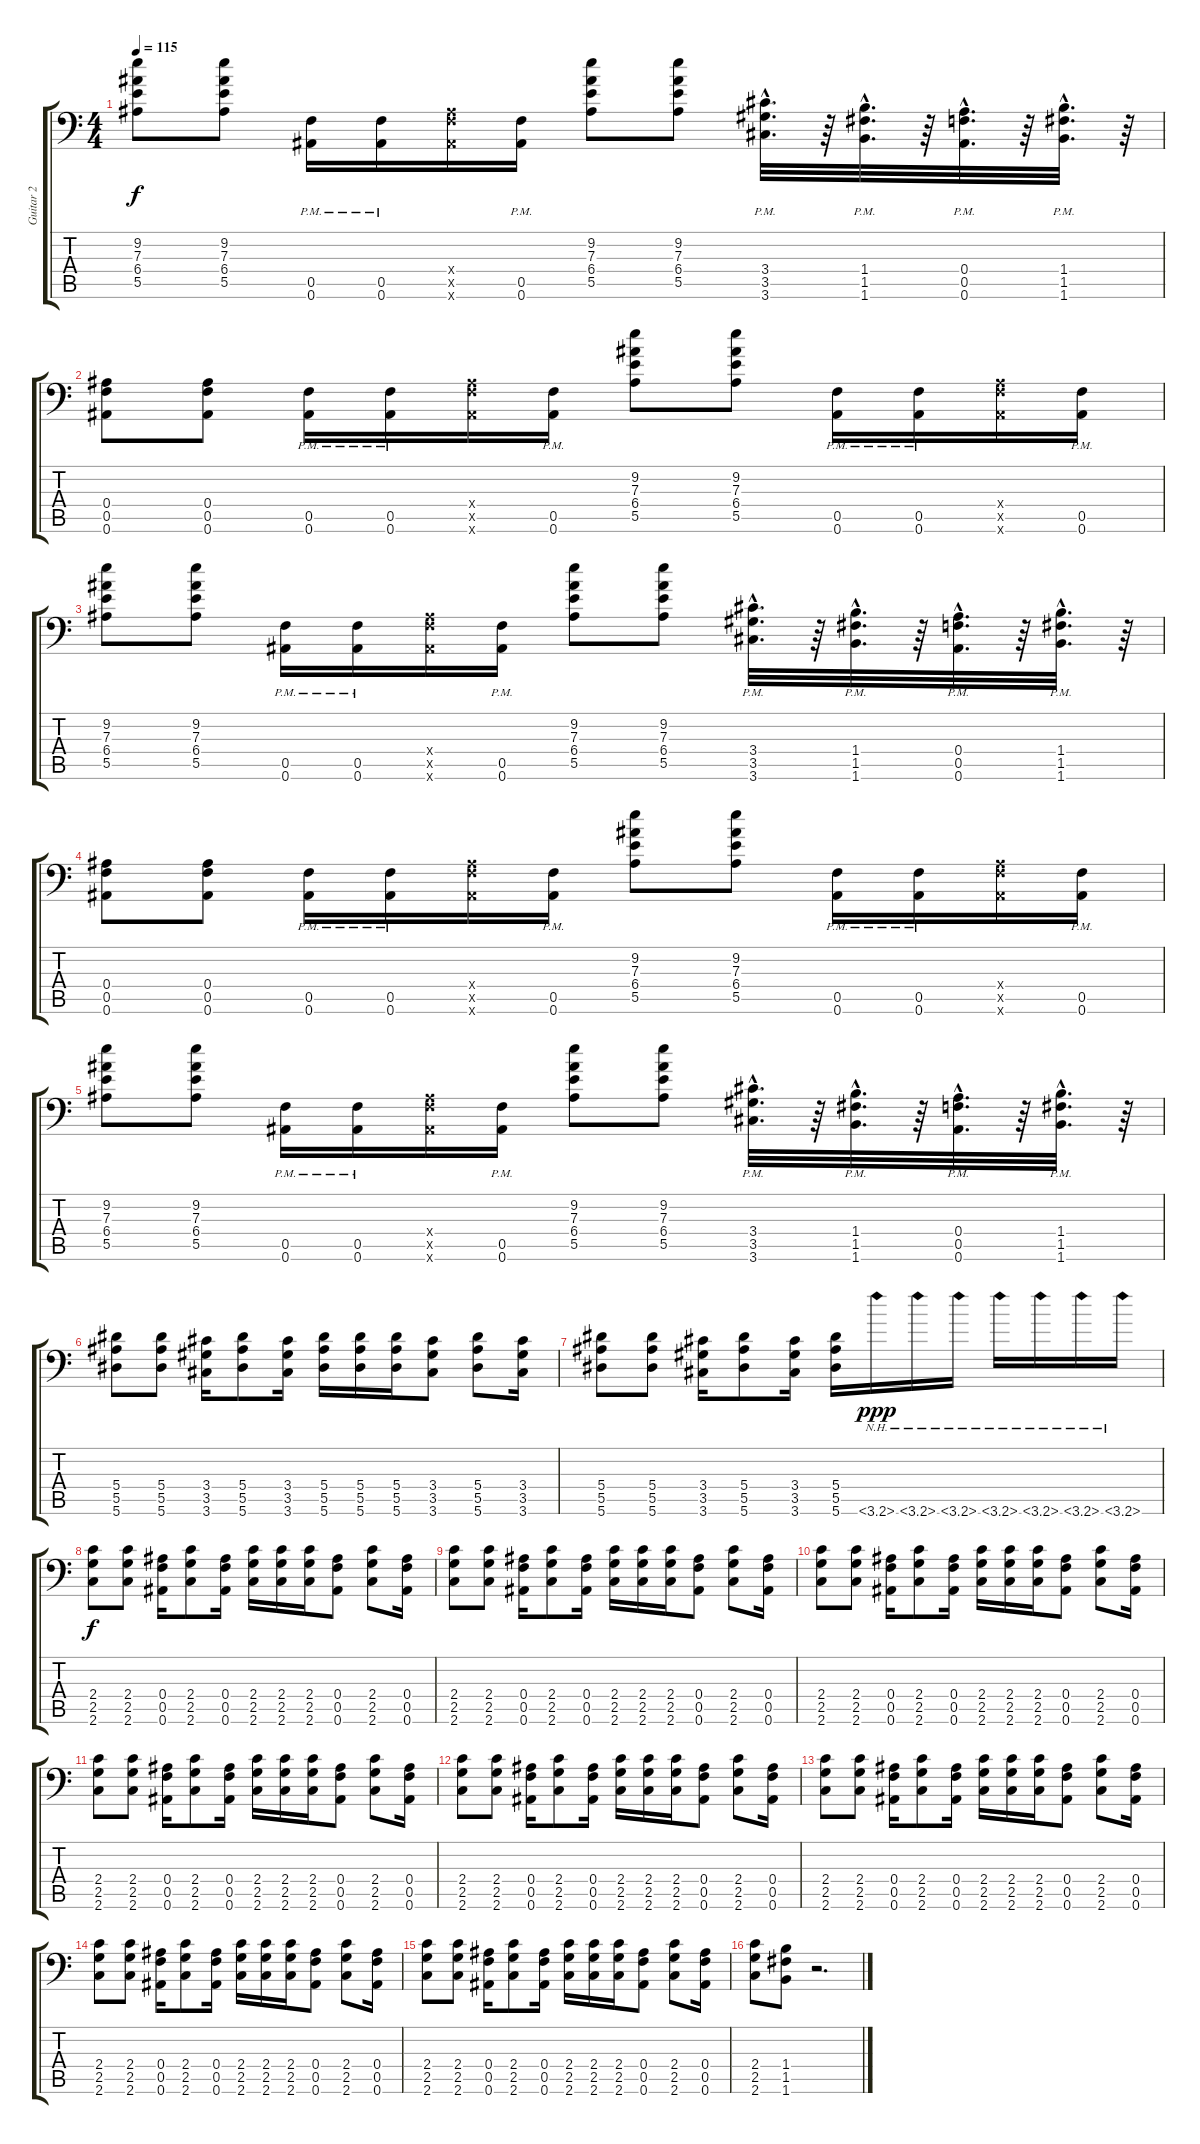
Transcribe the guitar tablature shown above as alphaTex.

\track ("Guitar 2" "Guitar 2") {instrument distortionguitar}
\staff {score tabs}
\tuning (C4 G3 Eb3 Bb2 F2 Bb1) {hide}
\ts (4 4)
\tempo 115
\clef f4
\ks c
(9.2 7.3 6.4 5.5).8{dy f} (9.2 7.3 6.4 5.5).8 (0.5{pm} 0.6{pm}).16 (0.5{pm} 0.6{pm}).16 (0.4{x} 0.5{x} 0.6{x}).16 (0.5{pm} 0.6{pm}).16 (9.2 7.3 6.4 5.5).8 (9.2 7.3 6.4 5.5).8 (3.4{hac pm} 3.5{hac pm} 3.6{hac pm}).32{d} r.64 (1.4{hac pm} 1.5{hac pm} 1.6{hac pm}).32{d} r.64 (0.4{hac pm} 0.5{hac pm} 0.6{hac pm}).32{d} r.64 (1.4{hac pm} 1.5{hac pm} 1.6{hac pm}).32{d} r.64 |
(0.4 0.5 0.6).8 (0.4 0.5 0.6).8 (0.5{pm} 0.6{pm}).16 (0.5{pm} 0.6{pm}).16 (0.4{x} 0.5{x} 0.6{x}).16 (0.5{pm} 0.6{pm}).16 (9.2 7.3 6.4 5.5).8 (9.2 7.3 6.4 5.5).8 (0.5{pm} 0.6{pm}).16 (0.5{pm} 0.6{pm}).16 (0.4{x} 0.5{x} 0.6{x}).16 (0.5{pm} 0.6{pm}).16 |
(9.2 7.3 6.4 5.5).8 (9.2 7.3 6.4 5.5).8 (0.5{pm} 0.6{pm}).16 (0.5{pm} 0.6{pm}).16 (0.4{x} 0.5{x} 0.6{x}).16 (0.5{pm} 0.6{pm}).16 (9.2 7.3 6.4 5.5).8 (9.2 7.3 6.4 5.5).8 (3.4{hac pm} 3.5{hac pm} 3.6{hac pm}).32{d} r.64 (1.4{hac pm} 1.5{hac pm} 1.6{hac pm}).32{d} r.64 (0.4{hac pm} 0.5{hac pm} 0.6{hac pm}).32{d} r.64 (1.4{hac pm} 1.5{hac pm} 1.6{hac pm}).32{d} r.64 |
(0.4 0.5 0.6).8 (0.4 0.5 0.6).8 (0.5{pm} 0.6{pm}).16 (0.5{pm} 0.6{pm}).16 (0.4{x} 0.5{x} 0.6{x}).16 (0.5{pm} 0.6{pm}).16 (9.2 7.3 6.4 5.5).8 (9.2 7.3 6.4 5.5).8 (0.5{pm} 0.6{pm}).16 (0.5{pm} 0.6{pm}).16 (0.4{x} 0.5{x} 0.6{x}).16 (0.5{pm} 0.6{pm}).16 |
(9.2 7.3 6.4 5.5).8 (9.2 7.3 6.4 5.5).8 (0.5{pm} 0.6{pm}).16 (0.5{pm} 0.6{pm}).16 (0.4{x} 0.5{x} 0.6{x}).16 (0.5{pm} 0.6{pm}).16 (9.2 7.3 6.4 5.5).8 (9.2 7.3 6.4 5.5).8 (3.4{hac pm} 3.5{hac pm} 3.6{hac pm}).32{d} r.64 (1.4{hac pm} 1.5{hac pm} 1.6{hac pm}).32{d} r.64 (0.4{hac pm} 0.5{hac pm} 0.6{hac pm}).32{d} r.64 (1.4{hac pm} 1.5{hac pm} 1.6{hac pm}).32{d} r.64 |
(5.4 5.5 5.6).8 (5.4 5.5 5.6).8 (3.4 3.5 3.6).16 (5.4 5.5 5.6).8 (3.4 3.5 3.6).16 (5.4 5.5 5.6).16 (5.4 5.5 5.6).16 (5.4 5.5 5.6).16 (3.4 3.5 3.6).8 (5.4 5.5 5.6).8 (3.4 3.5 3.6).16 |
(5.4 5.5 5.6).8 (5.4 5.5 5.6).8 (3.4 3.5 3.6).16 (5.4 5.5 5.6).8 (3.4 3.5 3.6).16 (5.4 5.5 5.6).16 3.6{nh}.16{dy ppp} 3.6{nh}.16 3.6{nh}.16 3.6{nh}.16 3.6{nh}.16 3.6{nh}.16 3.6{nh}.16 |
(2.4 2.5 2.6).8{dy f} (2.4 2.5 2.6).8 (0.4 0.5 0.6).16 (2.4 2.5 2.6).8 (0.4 0.5 0.6).16 (2.4 2.5 2.6).16 (2.4 2.5 2.6).16 (2.4 2.5 2.6).16 (0.4 0.5 0.6).8 (2.4 2.5 2.6).8 (0.4 0.5 0.6).16 |
(2.4 2.5 2.6).8 (2.4 2.5 2.6).8 (0.4 0.5 0.6).16 (2.4 2.5 2.6).8 (0.4 0.5 0.6).16 (2.4 2.5 2.6).16 (2.4 2.5 2.6).16 (2.4 2.5 2.6).16 (0.4 0.5 0.6).8 (2.4 2.5 2.6).8 (0.4 0.5 0.6).16 |
(2.4 2.5 2.6).8 (2.4 2.5 2.6).8 (0.4 0.5 0.6).16 (2.4 2.5 2.6).8 (0.4 0.5 0.6).16 (2.4 2.5 2.6).16 (2.4 2.5 2.6).16 (2.4 2.5 2.6).16 (0.4 0.5 0.6).8 (2.4 2.5 2.6).8 (0.4 0.5 0.6).16 |
(2.4 2.5 2.6).8 (2.4 2.5 2.6).8 (0.4 0.5 0.6).16 (2.4 2.5 2.6).8 (0.4 0.5 0.6).16 (2.4 2.5 2.6).16 (2.4 2.5 2.6).16 (2.4 2.5 2.6).16 (0.4 0.5 0.6).8 (2.4 2.5 2.6).8 (0.4 0.5 0.6).16 |
(2.4 2.5 2.6).8 (2.4 2.5 2.6).8 (0.4 0.5 0.6).16 (2.4 2.5 2.6).8 (0.4 0.5 0.6).16 (2.4 2.5 2.6).16 (2.4 2.5 2.6).16 (2.4 2.5 2.6).16 (0.4 0.5 0.6).8 (2.4 2.5 2.6).8 (0.4 0.5 0.6).16 |
(2.4 2.5 2.6).8 (2.4 2.5 2.6).8 (0.4 0.5 0.6).16 (2.4 2.5 2.6).8 (0.4 0.5 0.6).16 (2.4 2.5 2.6).16 (2.4 2.5 2.6).16 (2.4 2.5 2.6).16 (0.4 0.5 0.6).8 (2.4 2.5 2.6).8 (0.4 0.5 0.6).16 |
(2.4 2.5 2.6).8 (2.4 2.5 2.6).8 (0.4 0.5 0.6).16 (2.4 2.5 2.6).8 (0.4 0.5 0.6).16 (2.4 2.5 2.6).16 (2.4 2.5 2.6).16 (2.4 2.5 2.6).16 (0.4 0.5 0.6).8 (2.4 2.5 2.6).8 (0.4 0.5 0.6).16 |
(2.4 2.5 2.6).8 (2.4 2.5 2.6).8 (0.4 0.5 0.6).16 (2.4 2.5 2.6).8 (0.4 0.5 0.6).16 (2.4 2.5 2.6).16 (2.4 2.5 2.6).16 (2.4 2.5 2.6).16 (0.4 0.5 0.6).8 (2.4 2.5 2.6).8 (0.4 0.5 0.6).16 |
(2.4 2.5 2.6).8 (1.4 1.5 1.6).8 r.2{d}
